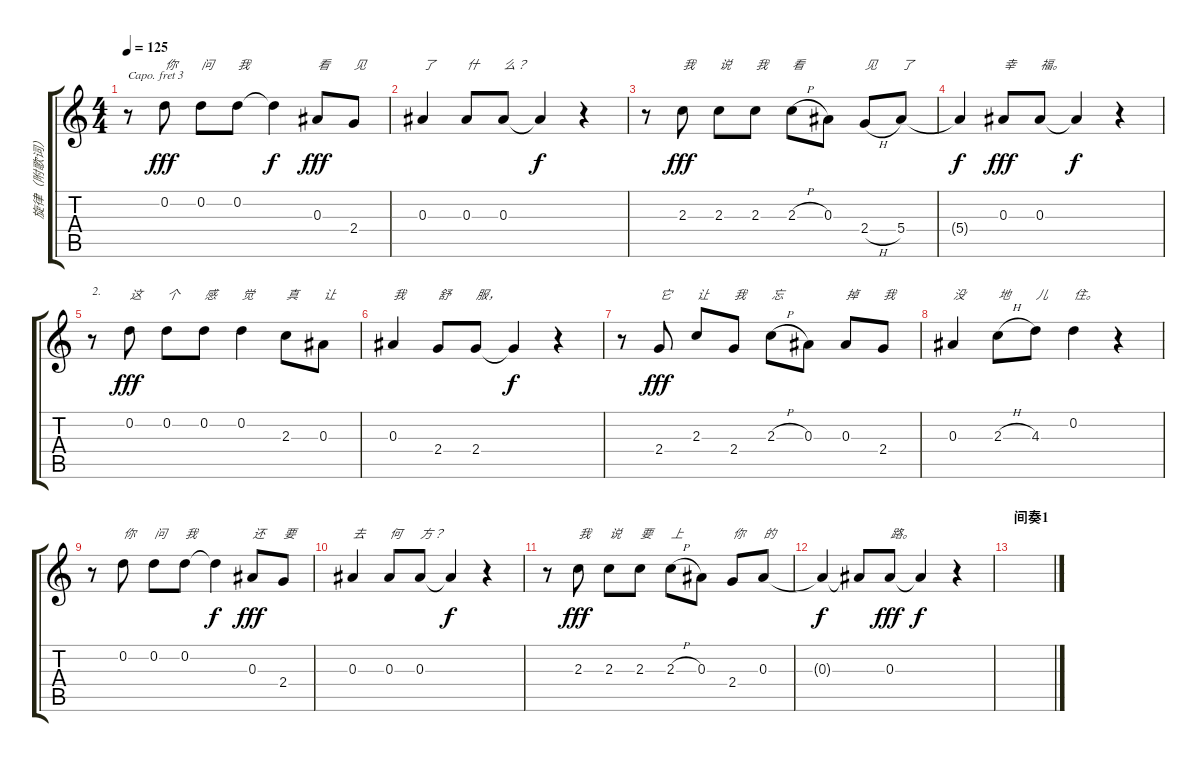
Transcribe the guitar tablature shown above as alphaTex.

\track ("旋律（附歌词）" "旋律（附歌词）") {instrument acousticguitarnylon}
\staff {score tabs}
\capo 3
\tuning (E4 B3 G3 D3 A2 E2) {hide}
\ts (4 4)
\tempo 125
\clef g2
\ks c
r.8{dy fff} 0.2.8{txt "你"} 0.2.8{txt "问"} 0.2.8{txt "我"} 0.2{t}.4{dy f} 0.3.8{txt "看" dy fff} 2.4.8{txt "见"} |
0.3.4{txt "了"} 0.3.8{txt "什"} 0.3.8{txt "么？"} 0.3{t}.4{dy f} r.4 |
r.8 2.3.8{txt "我" dy fff} 2.3.8{txt "说"} 2.3.8{txt "我"} 2.3{h}.8{txt "看"} 0.3.8 2.4{h}.8{txt "见"} 5.4.8{txt "了"} |
5.4{t}.4{dy f} 0.3.8{txt "幸" dy fff} 0.3.8{txt "福。"} 0.3{t}.4{dy f} r.4 |
r.8{txt "2."} 0.2.8{txt "这" dy fff} 0.2.8{txt "个"} 0.2.8{txt "感"} 0.2.4{txt "觉"} 2.3.8{txt "真"} 0.3.8{txt "让"} |
0.3.4{txt "我"} 2.4.8{txt "舒"} 2.4.8{txt "服，"} 2.4{t}.4{dy f} r.4 |
r.8 2.4.8{txt "它" dy fff} 2.3.8{txt "让"} 2.4.8{txt "我"} 2.3{h}.8{txt "忘"} 0.3.8 0.3.8{txt "掉"} 2.4.8{txt "我"} |
0.3.4{txt "没"} 2.3{h}.8{txt "地"} 4.3.8{txt "儿"} 0.2.4{txt "住。"} r.4 |
r.8 0.2.8{txt "你"} 0.2.8{txt "问"} 0.2.8{txt "我"} 0.2{t}.4{dy f} 0.3.8{txt "还" dy fff} 2.4.8{txt "要"} |
0.3.4{txt "去"} 0.3.8{txt "何"} 0.3.8{txt "方？"} 0.3{t}.4{dy f} r.4 |
r.8 2.3.8{txt "我" dy fff} 2.3.8{txt "说"} 2.3.8{txt "要"} 2.3{h}.8{txt "上"} 0.3.8 2.4.8{txt "你"} 0.3.8{txt "的"} |
0.3{t}.4{dy f} 0.3{t}.8 0.3.8{txt "路。" dy fff} 0.3{t}.4{dy f} r.4 |
\section ("" "间奏1")
